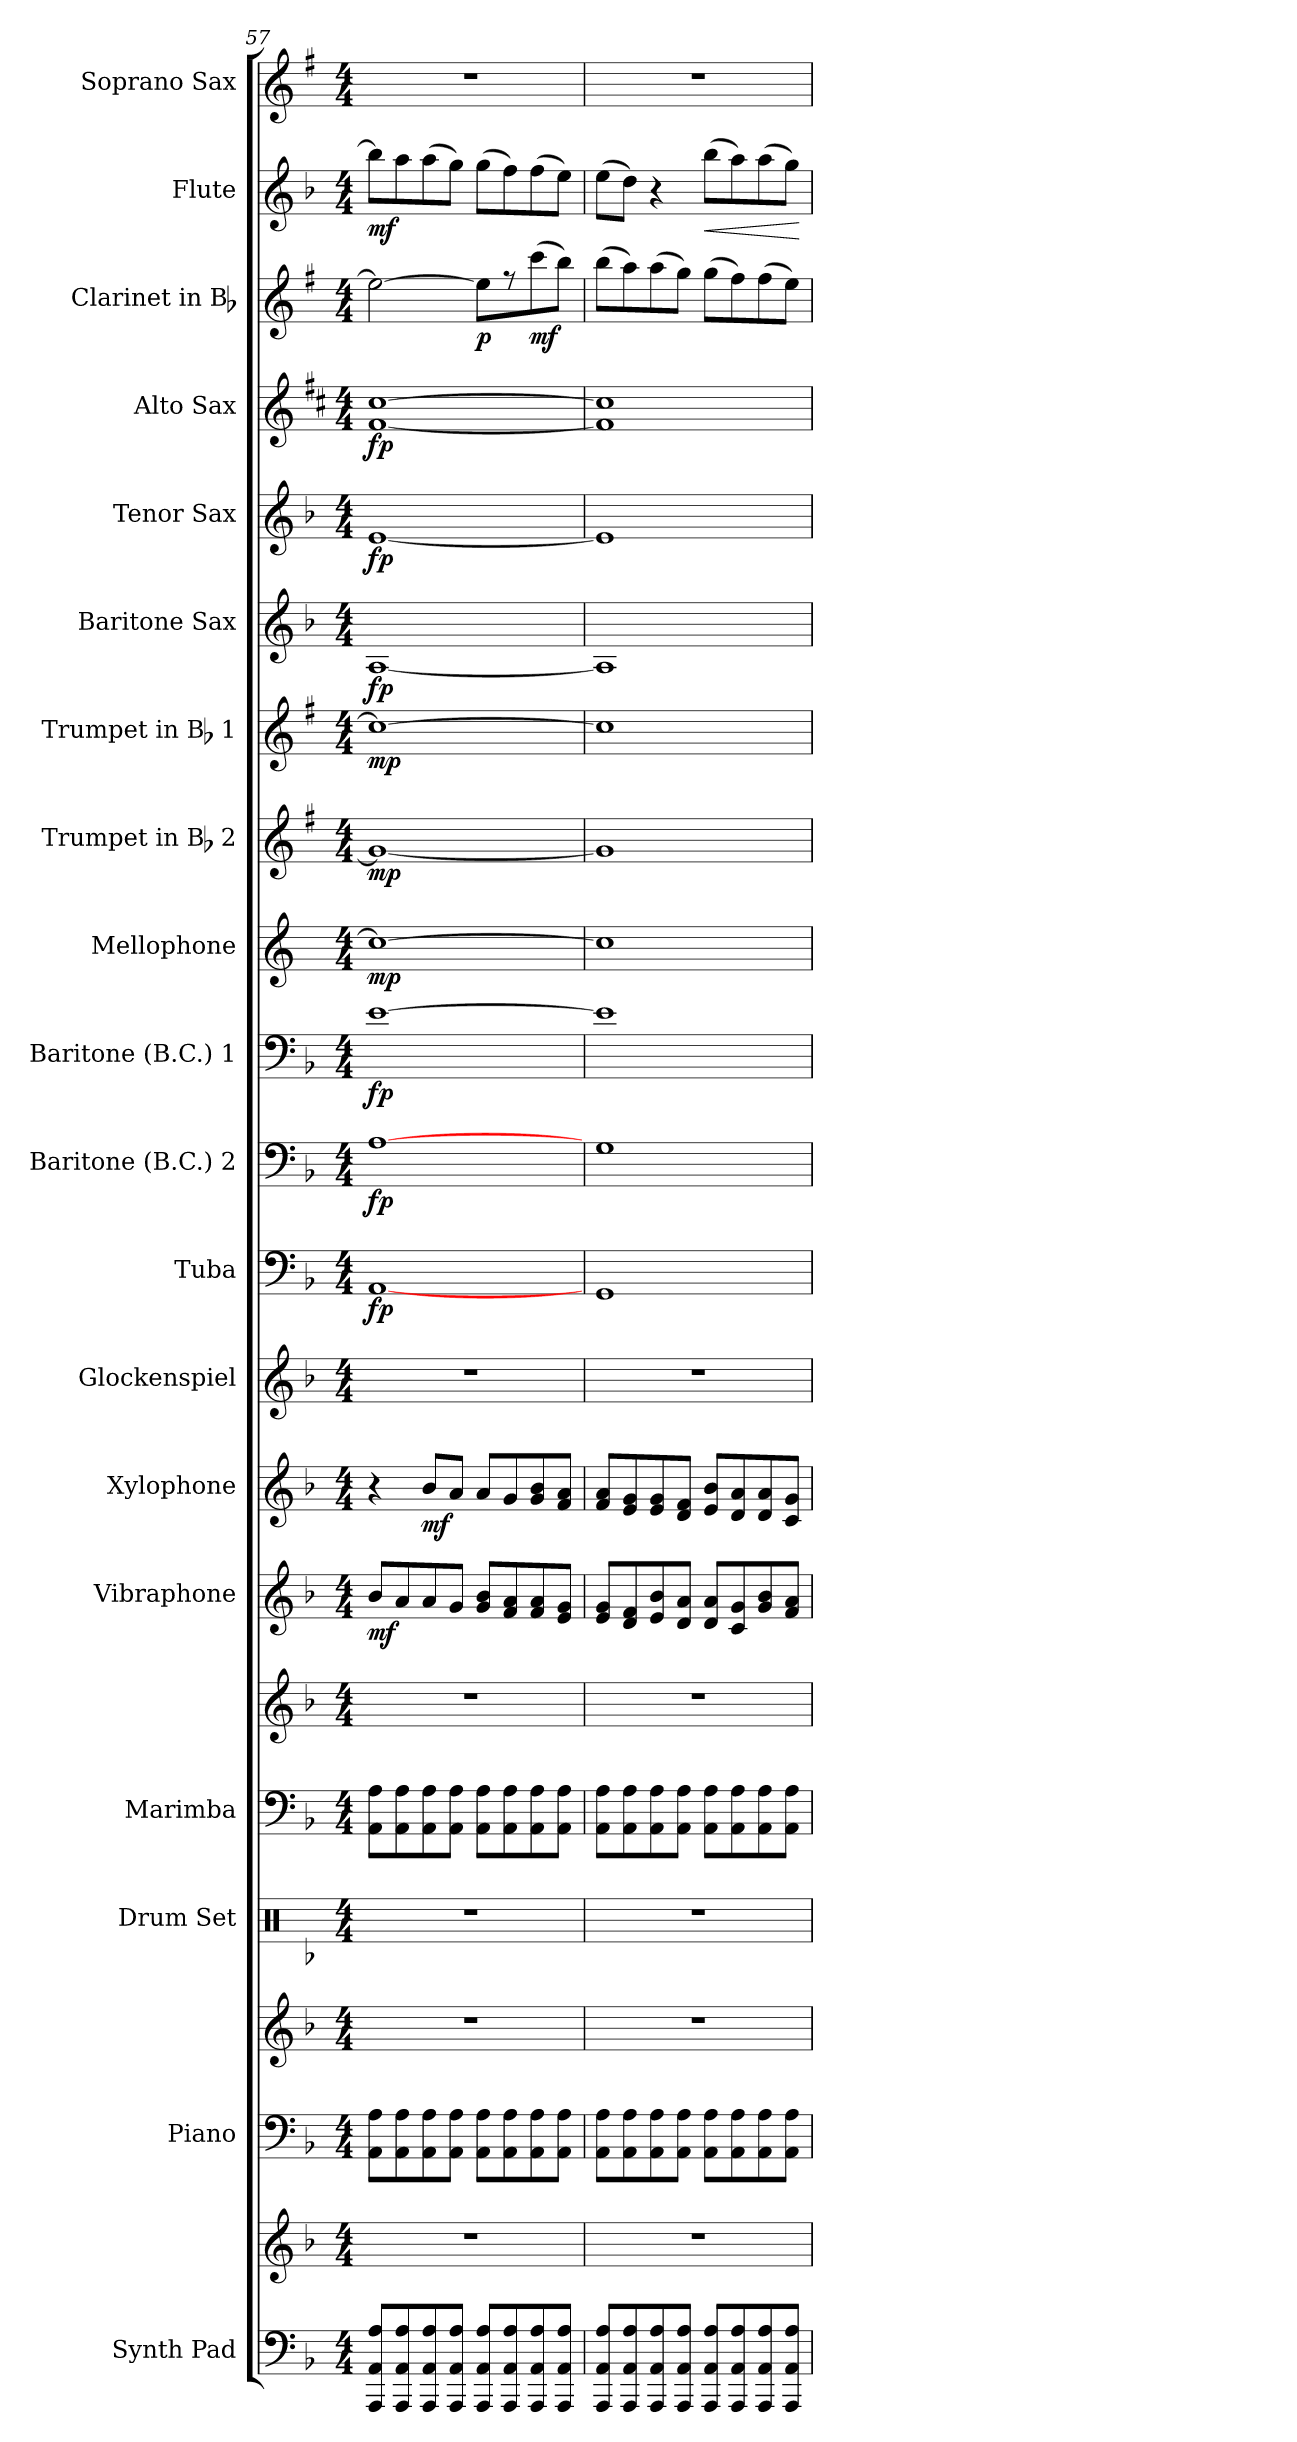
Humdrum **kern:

**kern	**kern	**kern	**kern	**kern	**kern	**kern	**kern	**dynam	**kern	**dynam	**kern	**kern	**dynam	**kern	**dynam	**kern	**dynam	**kern	**dynam	**kern	**dynam	**kern	**dynam	**kern	**dynam	**kern	**dynam	**kern	**dynam	**kern	**dynam	**kern	**dynam	**kern
*part19	*part19	*part18	*part18	*part17	*part16	*part16	*part15	*part15	*part14	*part14	*part13	*part12	*part12	*part11	*part11	*part10	*part10	*part9	*part9	*part8	*part8	*part7	*part7	*part6	*part6	*part5	*part5	*part4	*part4	*part3	*part3	*part2	*part2	*part1
*staff22	*staff21	*staff20	*staff19	*staff18	*staff17	*staff16	*staff15	*staff15	*staff14	*staff14	*staff13	*staff12	*staff12	*staff11	*staff11	*staff10	*staff10	*staff9	*staff9	*staff8	*staff8	*staff7	*staff7	*staff6	*staff6	*staff5	*staff5	*staff4	*staff4	*staff3	*staff3	*staff2	*staff2	*staff1
*I"Synth Pad	*	*I"Piano	*	*I"Drum Set	*I"Marimba	*	*I"Vibraphone	*	*I"Xylophone	*	*I"Glockenspiel	*I"Tuba	*	*I"Baritone (B.C.) 2	*	*I"Baritone (B.C.) 1	*	*I"Mellophone	*	*I"Trumpet in Bb 2	*	*I"Trumpet in Bb 1	*	*I"Baritone Sax	*	*I"Tenor Sax	*	*I"Alto Sax	*	*I"Clarinet in Bb	*	*I"Flute	*	*I"Soprano Sax
*I'Pad	*	*I'Pno.	*	*I'D. S.	*I'Mrb.	*	*I'Vib.	*	*I'Xyl.	*	*I'Glk.	*I'Tuba	*	*I'Bar. 2	*	*I'Bar. 1	*	*I'Mello.	*	*	*	*	*	*I'B. Sx.	*	*I'T. Sx.	*	*I'A. Sx.	*	*	*	*I'Fl.	*	*I'S. Sx.
*clefF4	*clefG2	*clefF4	*clefG2	*clefX	*clefF4	*clefG2	*clefG2	*	*clefG2	*	*clefG2	*clefF4	*	*clefF4	*	*clefF4	*	*clefG2	*	*clefG2	*	*clefG2	*	*clefG2	*	*clefG2	*	*clefG2	*	*clefG2	*	*clefG2	*	*clefG2
*	*	*	*	*	*	*	*	*	*ITrd-7c-12	*	*ITrd-14c-24	*	*	*	*	*	*	*ITrd4c7	*	*ITrd1c2	*	*ITrd1c2	*	*ITrd12c21	*	*ITrd8c14	*	*ITrd5c9	*	*ITrd1c2	*	*	*	*ITrd1c2
*k[b-]	*k[b-]	*k[b-]	*k[b-]	*k[b-]	*k[b-]	*k[b-]	*k[b-]	*	*k[b-]	*	*k[b-]	*k[b-]	*	*k[b-]	*	*k[b-]	*	*k[b-]	*	*k[b-]	*	*k[b-]	*	*k[b-]	*	*k[b-]	*	*k[b-]	*	*k[b-]	*	*k[b-]	*	*k[b-]
*F:	*F:	*F:	*F:	*F:	*F:	*F:	*F:	*	*F:	*	*F:	*F:	*	*F:	*	*F:	*	*F:	*	*F:	*	*F:	*	*F:	*	*F:	*	*F:	*	*F:	*	*F:	*	*F:
*M4/4	*M4/4	*M4/4	*M4/4	*M4/4	*M4/4	*M4/4	*M4/4	*	*M4/4	*	*M4/4	*M4/4	*	*M4/4	*	*M4/4	*	*M4/4	*	*M4/4	*	*M4/4	*	*M4/4	*	*M4/4	*	*M4/4	*	*M4/4	*	*M4/4	*	*M4/4
=57	=57	=57	=57	=57	=57	=57	=57	=57	=57	=57	=57	=57	=57	=57	=57	=57	=57	=57	=57	=57	=57	=57	=57	=57	=57	=57	=57	=57	=57	=57	=57	=57	=57	=57
!	!	!	!	!	!	!	!	!LO:DY:b	!	!	!	!	!LO:DY:b	!	!LO:DY:b	!	!LO:DY:b	!	!LO:DY:b	!	!LO:DY:b	!	!LO:DY:b	!	!LO:DY:b	!	!LO:DY:b	!	!LO:DY:b	!	!	!	!LO:DY:b	!
8AAA/ 8AA/ 8A/L	1r	8AA\ 8A\L	1r	1r	8AA\ 8A\L	1r	8b-/L	mf	4r	.	1r	[1AA	fp	[1A	fp	[1e	fp	1f_	mp	1f_	mp	1b-_	mp	[1AA	fp	[1E	fp	[1A [1e	fp	2dd\_	.	8bb-\L]	mf	1r
8AAA/ 8AA/ 8A/	.	8AA\ 8A\	.	.	8AA\ 8A\	.	8a/	.	.	.	.	.	.	.	.	.	.	.	.	.	.	.	.	.	.	.	.	.	.	.	.	8aa\	.	.
!	!	!	!	!	!	!	!	!	!	!LO:DY:b	!	!	!	!	!	!	!	!	!	!	!	!	!	!	!	!	!	!	!	!	!	!	!	!
8AAA/ 8AA/ 8A/	.	8AA\ 8A\	.	.	8AA\ 8A\	.	8a/	.	8bb-/L	mf	.	.	.	.	.	.	.	.	.	.	.	.	.	.	.	.	.	.	.	.	.	(>8aa\	.	.
8AAA/ 8AA/ 8A/J	.	8AA\ 8A\J	.	.	8AA\ 8A\J	.	8g/J	.	8aa/J	.	.	.	.	.	.	.	.	.	.	.	.	.	.	.	.	.	.	.	.	.	.	8gg\J)	.	.
!	!	!	!	!	!	!	!	!	!	!	!	!	!	!	!	!	!	!	!	!	!	!	!	!	!	!	!	!	!	!	!LO:DY:b	!	!	!
8AAA/ 8AA/ 8A/L	.	8AA\ 8A\L	.	.	8AA\ 8A\L	.	8g/ 8b-/L	.	8aa/L	.	.	.	.	.	.	.	.	.	.	.	.	.	.	.	.	.	.	.	.	8dd\L]	p	(>8gg\L	.	.
8AAA/ 8AA/ 8A/	.	8AA\ 8A\	.	.	8AA\ 8A\	.	8f/ 8a/	.	8gg/	.	.	.	.	.	.	.	.	.	.	.	.	.	.	.	.	.	.	.	.	8r	.	8ff\)	.	.
!	!	!	!	!	!	!	!	!	!	!	!	!	!	!	!	!	!	!	!	!	!	!	!	!	!	!	!	!	!	!	!LO:DY:b	!	!	!
8AAA/ 8AA/ 8A/	.	8AA\ 8A\	.	.	8AA\ 8A\	.	8f/ 8a/	.	8gg/ 8bb-/	.	.	.	.	.	.	.	.	.	.	.	.	.	.	.	.	.	.	.	.	(>8bb-\	mf	(>8ff\	.	.
8AAA/ 8AA/ 8A/J	.	8AA\ 8A\J	.	.	8AA\ 8A\J	.	8e/ 8g/J	.	8ff/ 8aa/J	.	.	.	.	.	.	.	.	.	.	.	.	.	.	.	.	.	.	.	.	8aa\J)	.	8ee\J)	.	.
!!LO:PB:g=z
=58	=58	=58	=58	=58	=58	=58	=58	=58	=58	=58	=58	=58	=58	=58	=58	=58	=58	=58	=58	=58	=58	=58	=58	=58	=58	=58	=58	=58	=58	=58	=58	=58	=58	=58
8AAA/ 8AA/ 8A/L	1r	8AA\ 8A\L	1r	1r	8AA\ 8A\L	1r	8e/ 8g/L	.	8ff/ 8aa/L	.	1r	1GG	.	1G	.	1e]	.	1f]	.	1f]	.	1b-]	.	1AA]	.	1E]	.	1A] 1e]	.	(>8aa\L	.	(>8ee\L	.	1r
8AAA/ 8AA/ 8A/	.	8AA\ 8A\	.	.	8AA\ 8A\	.	8d/ 8f/	.	8ee/ 8gg/	.	.	.	.	.	.	.	.	.	.	.	.	.	.	.	.	.	.	.	.	8gg\)	.	8dd\J)	.	.
8AAA/ 8AA/ 8A/	.	8AA\ 8A\	.	.	8AA\ 8A\	.	8e/ 8b-/	.	8ee/ 8gg/	.	.	.	.	.	.	.	.	.	.	.	.	.	.	.	.	.	.	.	.	(>8gg\	.	4r	.	.
8AAA/ 8AA/ 8A/J	.	8AA\ 8A\J	.	.	8AA\ 8A\J	.	8d/ 8a/J	.	8dd/ 8ff/J	.	.	.	.	.	.	.	.	.	.	.	.	.	.	.	.	.	.	.	.	8ff\J)	.	.	.	.
!	!	!	!	!	!	!	!	!	!	!	!	!	!	!	!	!	!	!	!	!	!	!	!	!	!	!	!	!	!	!	!	!	!LO:HP:b	!
8AAA/ 8AA/ 8A/L	.	8AA\ 8A\L	.	.	8AA\ 8A\L	.	8d/ 8a/L	.	8ee/ 8bb-/L	.	.	.	.	.	.	.	.	.	.	.	.	.	.	.	.	.	.	.	.	(>8ff\L	.	(>8bb-\L	<	.
8AAA/ 8AA/ 8A/	.	8AA\ 8A\	.	.	8AA\ 8A\	.	8c/ 8g/	.	8dd/ 8aa/	.	.	.	.	.	.	.	.	.	.	.	.	.	.	.	.	.	.	.	.	8ee\)	.	8aa\)	.	.
8AAA/ 8AA/ 8A/	.	8AA\ 8A\	.	.	8AA\ 8A\	.	8g/ 8b-/	.	8dd/ 8aa/	.	.	.	.	.	.	.	.	.	.	.	.	.	.	.	.	.	.	.	.	(>8ee\	.	(>8aa\	.	.
8AAA/ 8AA/ 8A/J	.	8AA\ 8A\J	.	.	8AA\ 8A\J	.	8f/ 8a/J	.	8cc/ 8gg/J	.	.	.	.	.	.	.	.	.	.	.	.	.	.	.	.	.	.	.	.	8dd\J)	.	8gg\J)	.	.
.	.	.	.	.	.	.	.	.	.	.	.	.	.	.	.	.	.	.	.	.	.	.	.	.	.	.	.	.	.	.	.	.	[	.
=	=	=	=	=	=	=	=	=	=	=	=	=	=	=	=	=	=	=	=	=	=	=	=	=	=	=	=	=	=	=	=	=	=	=
*-	*-	*-	*-	*-	*-	*-	*-	*-	*-	*-	*-	*-	*-	*-	*-	*-	*-	*-	*-	*-	*-	*-	*-	*-	*-	*-	*-	*-	*-	*-	*-	*-	*-	*-
